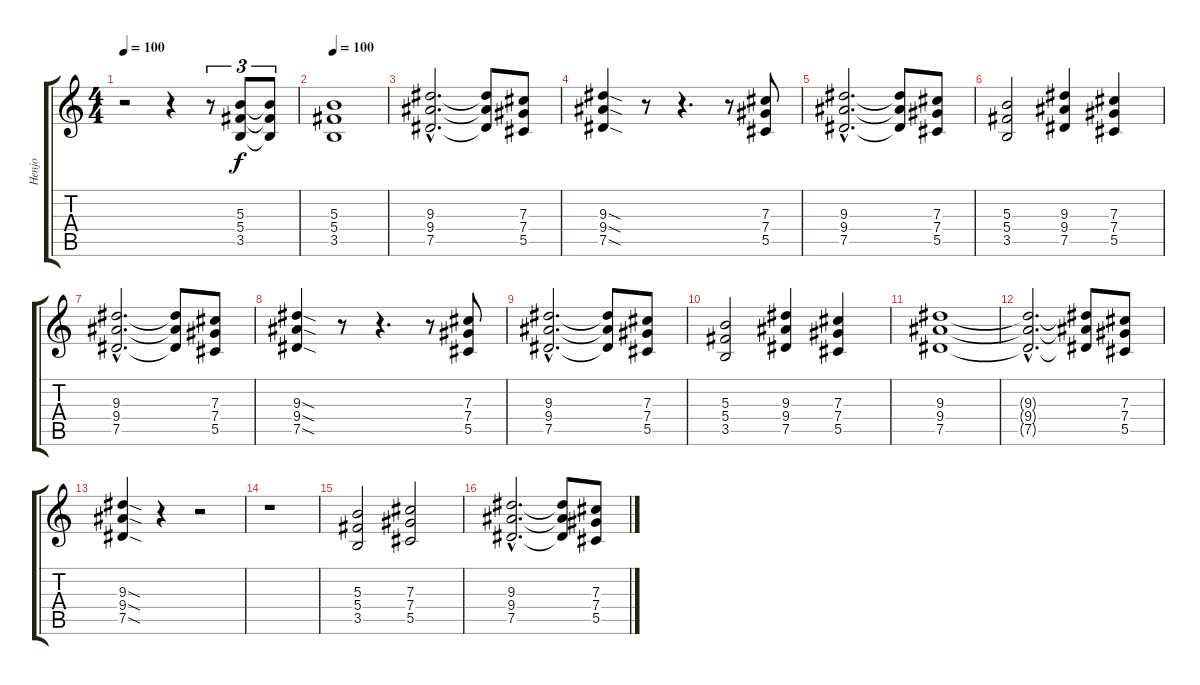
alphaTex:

\track ("Henjo" "Henjo") {instrument distortionguitar}
\staff {score tabs}
\tuning (Eb4 Bb3 Gb3 Db3 Ab2 Eb2) {hide}
\ts (4 4)
\tempo 100
\tempo 130
\tempo 100
\clef g2
\ks c
r.2{dy f instrument distortionguitar} r.4 r.8{tu (3 2)} (5.3 5.4 3.5).8{tu (3 2)} (5.3{t} 5.4{t} 3.5{t}).8{tu (3 2)} |
\tempo 100
(5.3 5.4 3.5).1 |
(9.3{hac} 9.4 7.5{hac}).2{d} (9.3{t} 9.4{t} 7.5{t}).8 (7.3 7.4 5.5).8 |
(9.3{sod} 9.4{sod} 7.5{sod}).4 r.8 r.4{d} r.8 (7.3 7.4 5.5).8 |
(9.3{hac} 9.4{hac} 7.5{hac}).2{d} (9.3{t} 9.4{t} 7.5{t}).8 (7.3 7.4 5.5).8 |
(5.3 5.4 3.5).2 (9.3 9.4 7.5).4 (7.3 7.4 5.5).4 |
(9.3{hac} 9.4 7.5{hac}).2{d} (9.3{t} 9.4{t} 7.5{t}).8 (7.3 7.4 5.5).8 |
(9.3{sod} 9.4{sod} 7.5{sod}).4 r.8 r.4{d} r.8 (7.3 7.4 5.5).8 |
(9.3{hac} 9.4{hac} 7.5{hac}).2{d} (9.3{t} 9.4{t} 7.5{t}).8 (7.3 7.4 5.5).8 |
(5.3 5.4 3.5).2 (9.3 9.4 7.5).4 (7.3 7.4 5.5).4 |
(9.3 9.4 7.5).1 |
(9.3{hac t} 9.4{hac t} 7.5{hac t}).2{d} (9.3{t} 9.4{t} 7.5{t}).8 (7.3 7.4 5.5).8 |
(9.3{sod} 9.4{sod} 7.5{sod}).4 r.4 r.2 |
r.1 |
(5.3 5.4 3.5).2 (7.3 7.4 5.5).2 |
(9.3{hac} 9.4{hac} 7.5{hac}).2{d} (9.3{t} 9.4{t} 7.5{t}).8 (7.3 7.4 5.5).8
